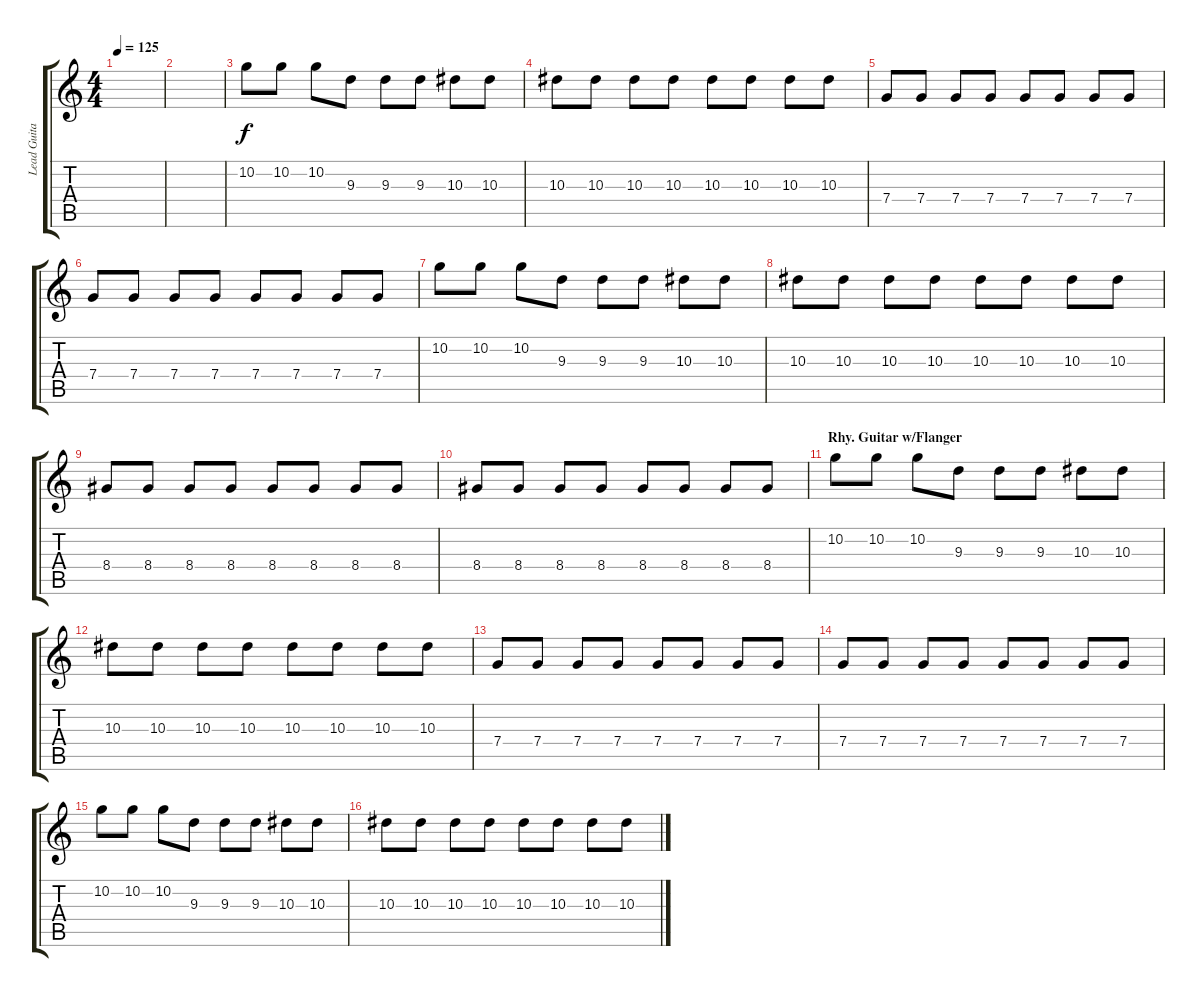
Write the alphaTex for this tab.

\track ("Lead Guitar" "Lead Guita") {instrument distortionguitar}
\staff {score tabs}
\tuning (D4 A3 F3 C3 G2 D2) {hide}
\ts (4 4)
\tempo 125
\clef g2
\ks c
|
|
10.2.8 10.2.8 10.2.8 9.3.8 9.3.8 9.3.8 10.3.8 10.3.8 |
10.3.8 10.3.8 10.3.8 10.3.8 10.3.8 10.3.8 10.3.8 10.3.8 |
7.4.8 7.4.8 7.4.8 7.4.8 7.4.8 7.4.8 7.4.8 7.4.8 |
7.4.8 7.4.8 7.4.8 7.4.8 7.4.8 7.4.8 7.4.8 7.4.8 |
10.2.8 10.2.8 10.2.8 9.3.8 9.3.8 9.3.8 10.3.8 10.3.8 |
10.3.8 10.3.8 10.3.8 10.3.8 10.3.8 10.3.8 10.3.8 10.3.8 |
8.4.8 8.4.8 8.4.8 8.4.8 8.4.8 8.4.8 8.4.8 8.4.8 |
8.4.8 8.4.8 8.4.8 8.4.8 8.4.8 8.4.8 8.4.8 8.4.8 |
\section ("" "Rhy. Guitar w/Flanger")
10.2.8 10.2.8 10.2.8 9.3.8 9.3.8 9.3.8 10.3.8 10.3.8 |
10.3.8 10.3.8 10.3.8 10.3.8 10.3.8 10.3.8 10.3.8 10.3.8 |
7.4.8 7.4.8 7.4.8 7.4.8 7.4.8 7.4.8 7.4.8 7.4.8 |
7.4.8 7.4.8 7.4.8 7.4.8 7.4.8 7.4.8 7.4.8 7.4.8 |
10.2.8 10.2.8 10.2.8 9.3.8 9.3.8 9.3.8 10.3.8 10.3.8 |
10.3.8 10.3.8 10.3.8 10.3.8 10.3.8 10.3.8 10.3.8 10.3.8
